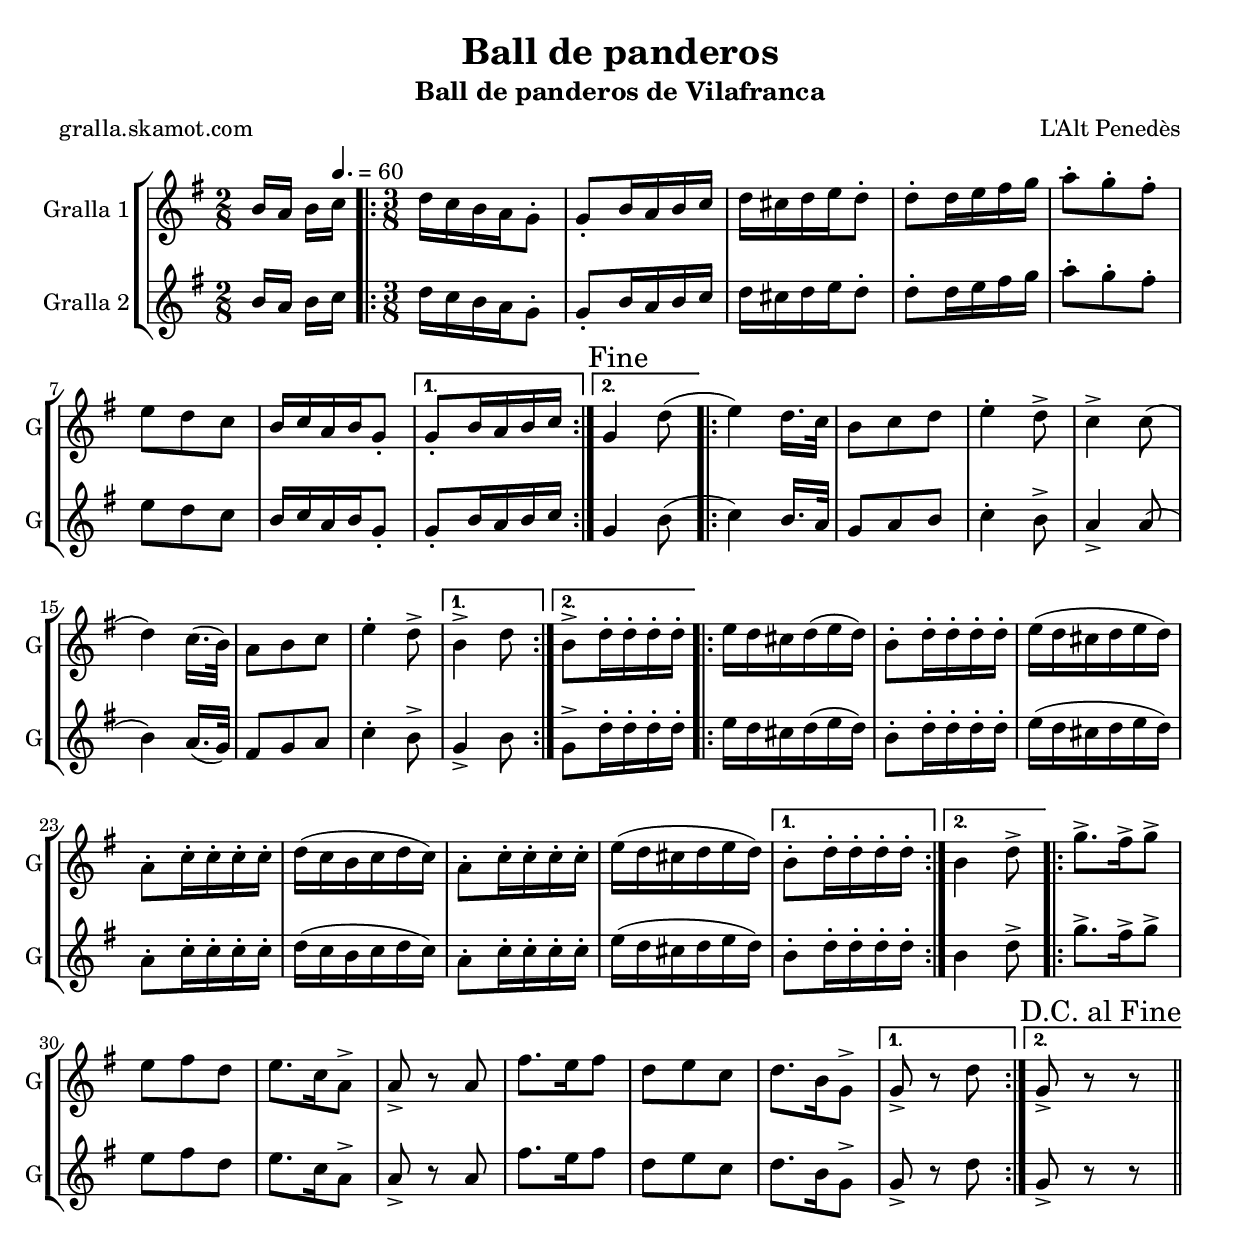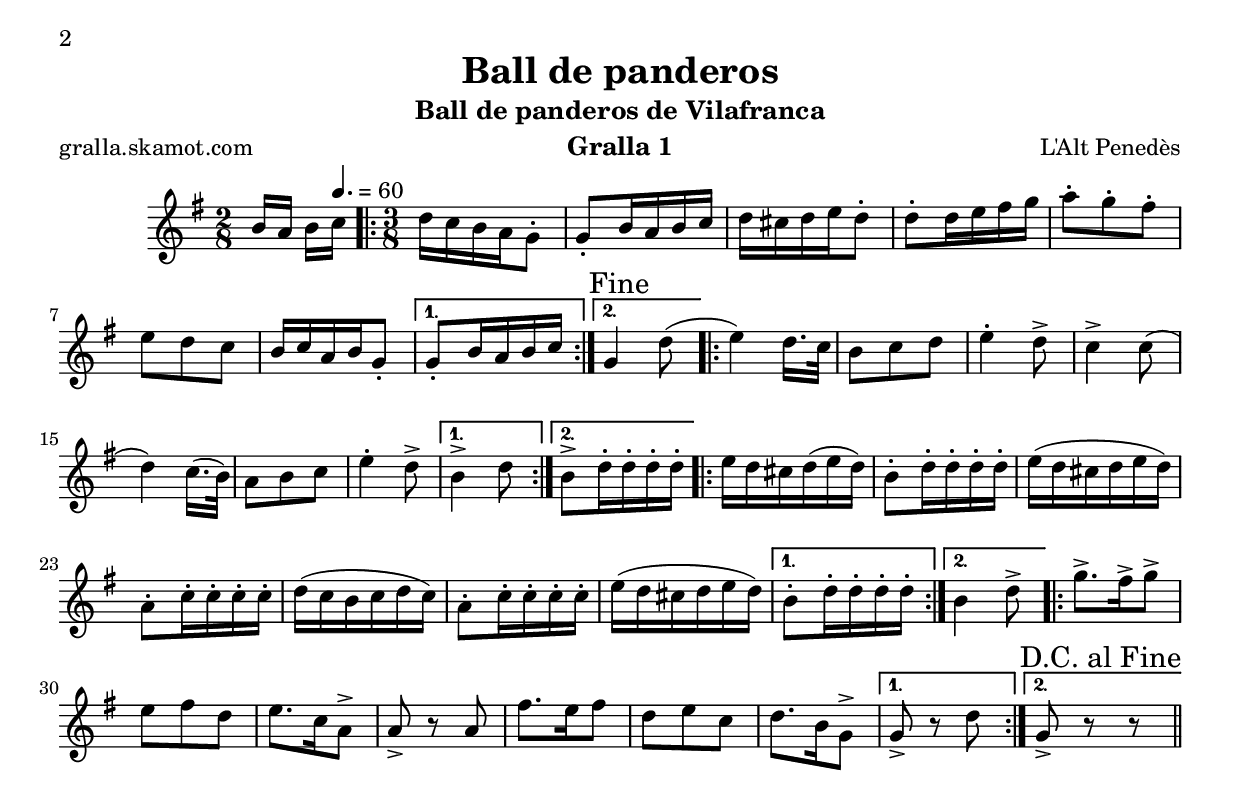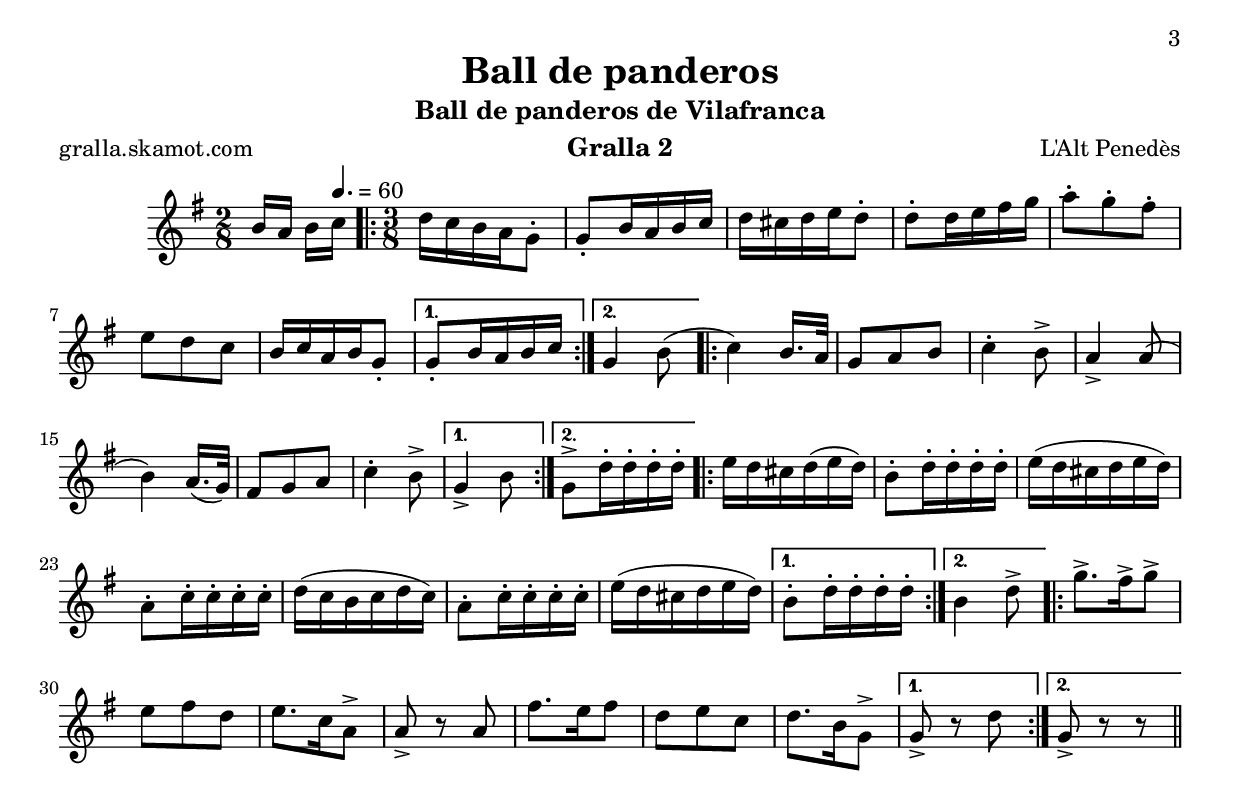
\version "2.16.2"

\header {
  dedication=""
  title="Ball de panderos"
  subtitle="Ball de panderos de Vilafranca"
  subsubtitle=""
  poet="gralla.skamot.com"
  meter=""
  piece=""
  composer="L'Alt Penedès"
  arranger=""
  opus=""
  instrument=""
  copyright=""
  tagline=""
}

liniaroAa =
\relative b'
{
  \clef treble
  \key g \major
  \time 2/8
  b16 a b \tempo 4. = 60 c  |
  \time 3/8   \repeat volta 2 { d16 c b a g8-.  |
  g8-. b16 a b c  |
  d16 cis d e d8-.  |
  %05
  d8-. d16 e fis g  |
  a8-. g-. fis-.  |
  e8 d c  |
  b16 c a b g8-. }
  \alternative { { g8-. b16 a b c }
  %10
  { \mark "Fine" g4 d'8 ( } }
  \repeat volta 2 { e4 ) d16. c32   |
  b8 c d  |
  e4-. d8->  |
  c4-> c8 (  |
  %15
  d4 ) c16. ( b32 )  |
  a8 b c  |
  e4-. d8-> }
  \alternative { { b4-> d8 }
  { b8-> d16-. d-. d-. d-. } }
  %20
  \repeat volta 2 { e16 d cis d ( e d )  |
  b8-. d16-. d-. d-. d-.  |
  e16 ( d cis d e d )  |
  a8-. c16-. c-. c-. c-.  |
  d16 ( c b c d c )  |
  %25
  a8-. c16-. c-. c-. c-.  |
  e16 ( d cis d e d ) }
  \alternative { { b8-. d16-. d-. d-. d-. }
  { b4 d8-> } }
  \repeat volta 2 { g8.-> fis16-> g8->  |
  %30
  e8 fis d  |
  e8. c16 a8->  |
  a8-> r a  |
  fis'8. e16 fis8  |
  d8 e c  |
  %35
  d8. b16 g8-> }
  \alternative { { g8-> r d' }
  { \mark "D.C. al Fine" g,8-> r r } } \bar "||"
}

liniaroAb =
\relative b'
{
  \clef treble
  \key g \major
  \time 2/8
  b16 a b \tempo 4. = 60 c  |
  \time 3/8   \repeat volta 2 { d16 c b a g8-.  |
  g8-. b16 a b c  |
  d16 cis d e d8-.  |
  %05
  d8-. d16 e fis g  |
  a8-. g-. fis-.  |
  e8 d c  |
  b16 c a b g8-. }
  \alternative { { g8-. b16 a b c }
  %10
  { g4 b8 ( } }
  \repeat volta 2 { c4 ) b16. a32   |
  g8 a b  |
  c4-. b8->  |
  a4-> a8 (  |
  %15
  b4 ) a16. ( g32 )  |
  fis8 g a  |
  c4-. b8-> }
  \alternative { { g4-> b8 }
  { g8-> d'16-. d-. d-. d-. } }
  %20
  \repeat volta 2 { e16 d cis d ( e d )  |
  b8-. d16-. d-. d-. d-.  |
  e16 ( d cis d e d )  |
  a8-. c16-. c-. c-. c-.  |
  d16 ( c b c d c )  |
  %25
  a8-. c16-. c-. c-. c-.  |
  e16 ( d cis d e d ) }
  \alternative { { b8-. d16-. d-. d-. d-. }
  { b4 d8-> } }
  \repeat volta 2 { g8.-> fis16-> g8->  |
  %30
  e8 fis d  |
  e8. c16 a8->  |
  a8-> r a  |
  fis'8. e16 fis8  |
  d8 e c  |
  %35
  d8. b16 g8-> }
  \alternative { { g8-> r d' }
  { g,8-> r r } } \bar "||"
}

\bookpart {
  \score {
    \new StaffGroup {
      \override Score.RehearsalMark.self-alignment-X = #LEFT
      <<
        \new Staff \with {instrumentName = #"Gralla 1" shortInstrumentName = #"G"} \liniaroAa
        \new Staff \with {instrumentName = #"Gralla 2" shortInstrumentName = #"G"} \liniaroAb
      >>
    }
    \layout {}
  }
  \score { \unfoldRepeats
    \new StaffGroup {
      \override Score.RehearsalMark.self-alignment-X = #LEFT
      <<
        \new Staff \with {instrumentName = #"Gralla 1" shortInstrumentName = #"G"} \liniaroAa
        \new Staff \with {instrumentName = #"Gralla 2" shortInstrumentName = #"G"} \liniaroAb
      >>
    }
    \midi {
      \set Staff.midiInstrument = "oboe"
      \set DrumStaff.midiInstrument = "drums"
    }
  }
}

\bookpart {
  \header {instrument="Gralla 1"}
  \score {
    \new StaffGroup {
      \override Score.RehearsalMark.self-alignment-X = #LEFT
      <<
        \new Staff \liniaroAa
      >>
    }
    \layout {}
  }
  \score { \unfoldRepeats
    \new StaffGroup {
      \override Score.RehearsalMark.self-alignment-X = #LEFT
      <<
        \new Staff \liniaroAa
      >>
    }
    \midi {
      \set Staff.midiInstrument = "oboe"
      \set DrumStaff.midiInstrument = "drums"
    }
  }
}

\bookpart {
  \header {instrument="Gralla 2"}
  \score {
    \new StaffGroup {
      \override Score.RehearsalMark.self-alignment-X = #LEFT
      <<
        \new Staff \liniaroAb
      >>
    }
    \layout {}
  }
  \score { \unfoldRepeats
    \new StaffGroup {
      \override Score.RehearsalMark.self-alignment-X = #LEFT
      <<
        \new Staff \liniaroAb
      >>
    }
    \midi {
      \set Staff.midiInstrument = "oboe"
      \set DrumStaff.midiInstrument = "drums"
    }
  }
}

